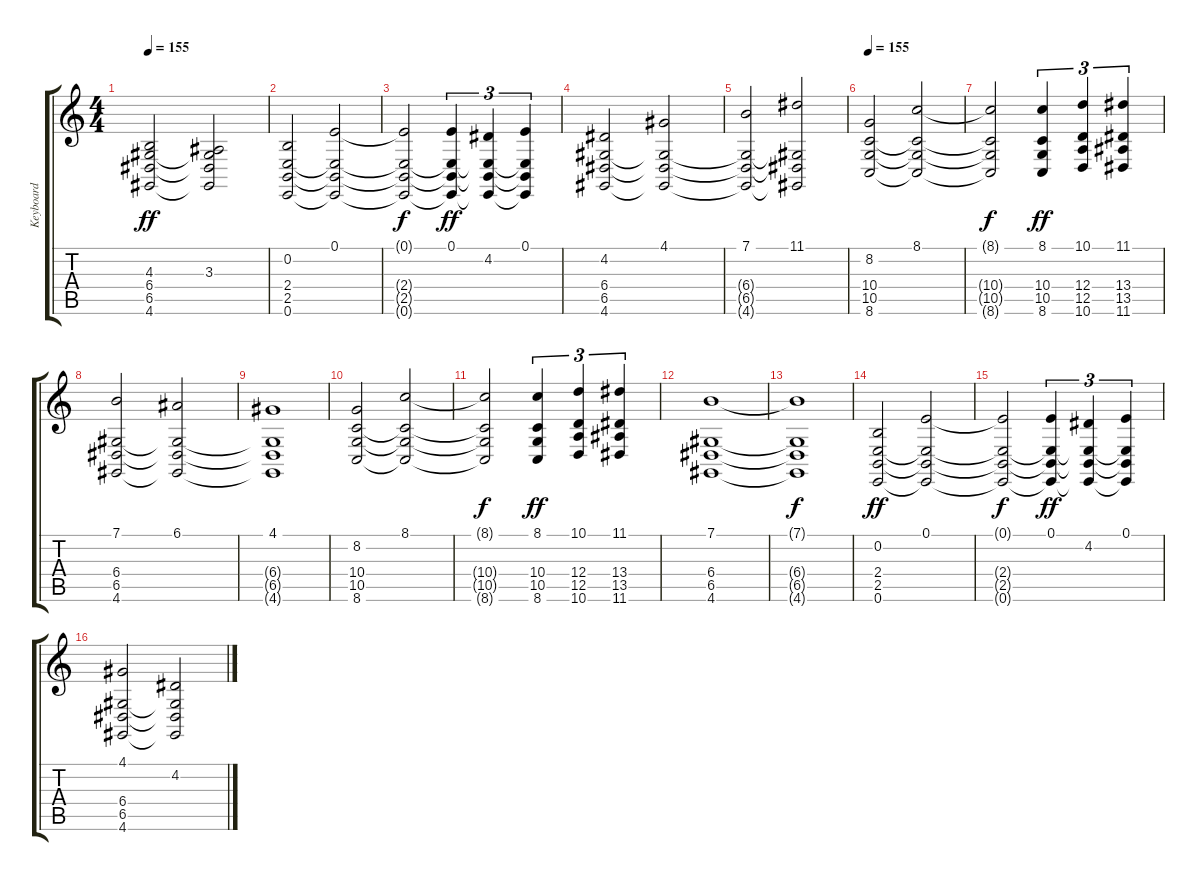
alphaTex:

\track ("Keyboard" "Keyboard") {instrument pad4choir}
\staff {score tabs}
\tuning (E4 B3 G3 D3 A2 E2) {hide}
\ts (4 4)
\tempo 155
\clef g2
\ks c
(4.3 6.4{t} 6.5{t} 4.6{t}).2{dy ff} (3.3 6.4{t} 6.5{t} 4.6{t}).2 |
(0.2 2.4 2.5 0.6).2 (0.1 2.4{t} 2.5{t} 0.6{t}).2 |
(0.1{t} 2.4{t} 2.5{t} 0.6{t}).2{dy f} (0.1 2.4{t} 2.5{t} 0.6{t}).4{tu (3 2) dy ff} (4.2 2.4{t} 2.5{t} 0.6{t}).4{tu (3 2)} (0.1 2.4{t} 2.5{t} 0.6{t}).4{tu (3 2)} |
(4.2 6.4 6.5 4.6).2 (4.1 6.4{t} 6.5{t} 4.6{t}).2 |
(7.1 6.4{t} 6.5{t} 4.6{t}).2 (11.1 6.4{t} 6.5{t} 4.6{t}).2 |
\tempo 155
(8.2 10.4 10.5 8.6).2 (8.1 10.4{t} 10.5{t} 8.6{t}).2 |
(8.1{t} 10.4{t} 10.5{t} 8.6{t}).2{dy f} (8.1 10.4 10.5 8.6).4{tu (3 2) dy ff} (10.1 12.4 12.5 10.6).4{tu (3 2)} (11.1 13.4 13.5 11.6).4{tu (3 2)} |
(7.1 6.4 6.5 4.6).2 (6.1 6.4{t} 6.5{t} 4.6{t}).2 |
(4.1 6.4{t} 6.5{t} 4.6{t}).1 |
(8.2 10.4 10.5 8.6).2 (8.1 10.4{t} 10.5{t} 8.6{t}).2 |
(8.1{t} 10.4{t} 10.5{t} 8.6{t}).2{dy f} (8.1 10.4 10.5 8.6).4{tu (3 2) dy ff} (10.1 12.4 12.5 10.6).4{tu (3 2)} (11.1 13.4 13.5 11.6).4{tu (3 2)} |
(7.1 6.4 6.5 4.6).1 |
(7.1{t} 6.4{t} 6.5{t} 4.6{t}).1{dy f} |
(0.2 2.4 2.5 0.6).2{dy ff} (0.1 2.4{t} 2.5{t} 0.6{t}).2 |
(0.1{t} 2.4{t} 2.5{t} 0.6{t}).2{dy f} (0.1 2.4{t} 2.5{t} 0.6{t}).4{tu (3 2) dy ff} (4.2 2.4{t} 2.5{t} 0.6{t}).4{tu (3 2)} (0.1 2.4{t} 2.5{t} 0.6{t}).4{tu (3 2)} |
(4.1 6.4 6.5 4.6).2 (4.2 6.4{t} 6.5{t} 4.6{t}).2
